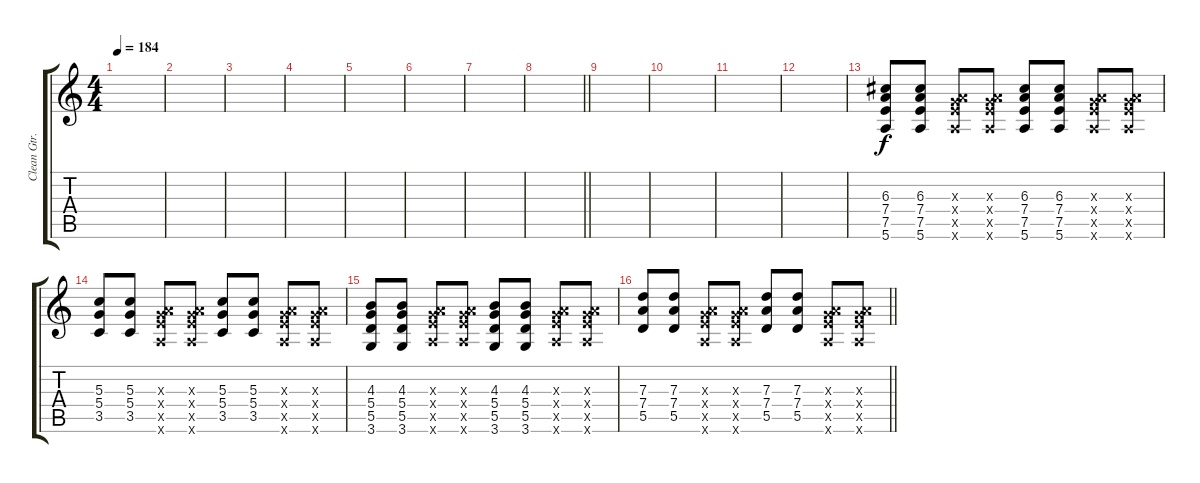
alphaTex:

\track ("Clean Gtr." "Clean Gtr.") {instrument electricguitarclean}
\staff {score tabs}
\tuning (E4 B3 G3 D3 A2 E2) {hide}
\ts (4 4)
\tempo 184
\clef g2
\ks c
|
|
|
|
|
|
|
\barLineRight lightlight
|
\section ("" "")
|
|
|
|
(6.3 7.4 7.5 5.6).8 (6.3 7.4 7.5 5.6).8 (0.3{x} 7.4{x} 7.5{x} 5.6{x}).8 (0.3{x} 7.4{x} 7.5{x} 5.6{x}).8 (6.3 7.4 7.5 5.6).8 (6.3 7.4 7.5 5.6).8 (0.3{x} 7.4{x} 7.5{x} 5.6{x}).8 (0.3{x} 7.4{x} 7.5{x} 5.6{x}).8 |
(5.3 5.4 3.5).8 (5.3 5.4 3.5).8 (0.3{x} 7.4{x} 7.5{x} 5.6{x}).8 (0.3{x} 7.4{x} 7.5{x} 5.6{x}).8 (5.3 5.4 3.5).8 (5.3 5.4 3.5).8 (0.3{x} 7.4{x} 7.5{x} 5.6{x}).8 (0.3{x} 7.4{x} 7.5{x} 5.6{x}).8 |
(4.3 5.4 5.5 3.6).8 (4.3 5.4 5.5 3.6).8 (0.3{x} 7.4{x} 7.5{x} 5.6{x}).8 (0.3{x} 7.4{x} 7.5{x} 5.6{x}).8 (4.3 5.4 5.5 3.6).8 (4.3 5.4 5.5 3.6).8 (0.3{x} 7.4{x} 7.5{x} 5.6{x}).8 (0.3{x} 7.4{x} 7.5{x} 5.6{x}).8 |
\barLineRight lightlight
(7.3 7.4 5.5).8 (7.3 7.4 5.5).8 (0.3{x} 7.4{x} 7.5{x} 5.6{x}).8 (0.3{x} 7.4{x} 7.5{x} 5.6{x}).8 (7.3 7.4 5.5).8 (7.3 7.4 5.5).8 (0.3{x} 7.4{x} 7.5{x} 5.6{x}).8 (0.3{x} 7.4{x} 7.5{x} 5.6{x}).8
